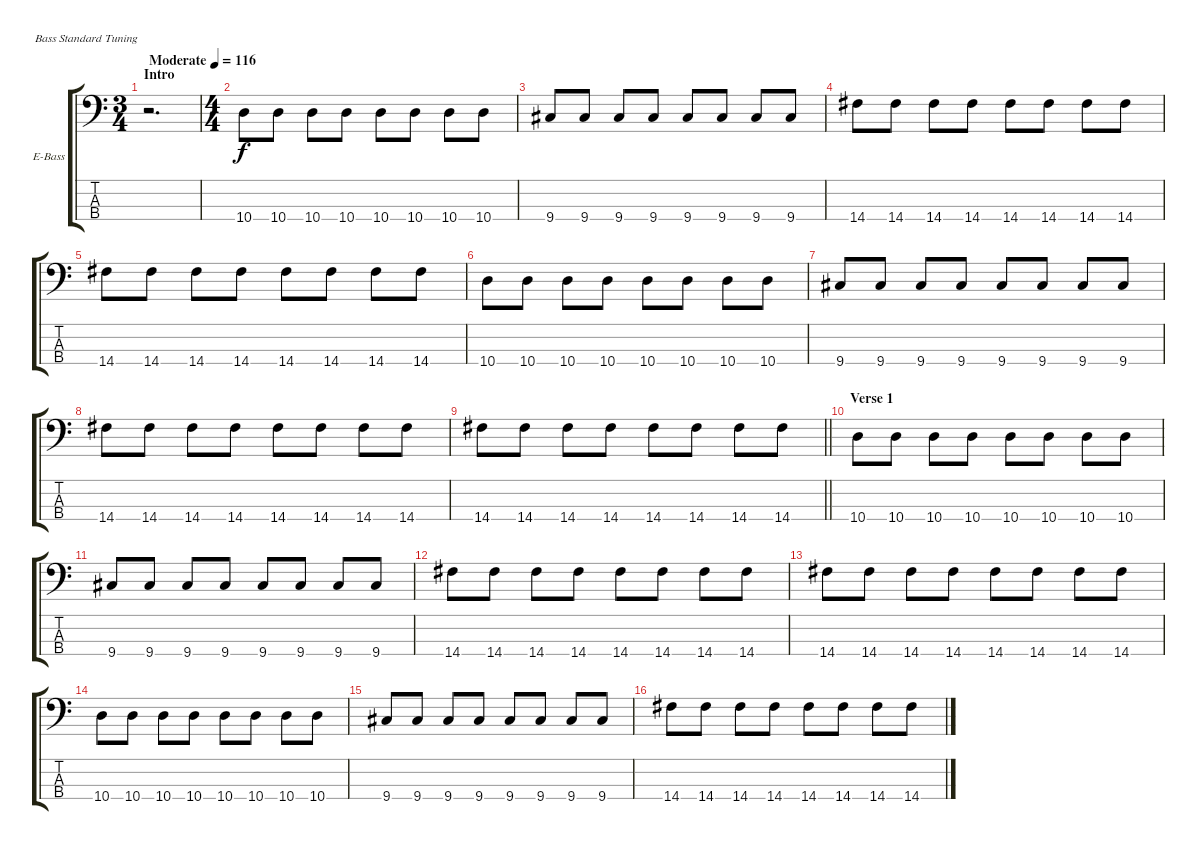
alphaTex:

\bracketExtendMode groupsimilarinstruments
\firstSystemTrackNameOrientation horizontal
\otherSystemsTrackNameOrientation horizontal
\track ("Bass" "E-Bass") {instrument electricbassfinger}
\staff {score tabs}
\tuning (G2 D2 A1 E1)
\ts (3 4)
\beaming (8 2 2 2)
\section ("" "Intro")
\tempo (116 "Moderate")
\clef f4
\ks c
r.2{d dy f instrument electricbassfinger} |
\ts (4 4)
\beaming (8 2 2 2 2)
10.4.8 10.4.8 10.4.8 10.4.8 10.4.8 10.4.8 10.4.8 10.4.8 |
9.4.8 9.4.8 9.4.8 9.4.8 9.4.8 9.4.8 9.4.8 9.4.8 |
14.4.8 14.4.8 14.4.8 14.4.8 14.4.8 14.4.8 14.4.8 14.4.8 |
14.4.8 14.4.8 14.4.8 14.4.8 14.4.8 14.4.8 14.4.8 14.4.8 |
10.4.8 10.4.8 10.4.8 10.4.8 10.4.8 10.4.8 10.4.8 10.4.8 |
9.4.8 9.4.8 9.4.8 9.4.8 9.4.8 9.4.8 9.4.8 9.4.8 |
14.4.8 14.4.8 14.4.8 14.4.8 14.4.8 14.4.8 14.4.8 14.4.8 |
\barLineRight lightlight
14.4.8 14.4.8 14.4.8 14.4.8 14.4.8 14.4.8 14.4.8 14.4.8 |
\section ("" "Verse 1")
10.4.8 10.4.8 10.4.8 10.4.8 10.4.8 10.4.8 10.4.8 10.4.8 |
9.4.8 9.4.8 9.4.8 9.4.8 9.4.8 9.4.8 9.4.8 9.4.8 |
14.4.8 14.4.8 14.4.8 14.4.8 14.4.8 14.4.8 14.4.8 14.4.8 |
14.4.8 14.4.8 14.4.8 14.4.8 14.4.8 14.4.8 14.4.8 14.4.8 |
10.4.8 10.4.8 10.4.8 10.4.8 10.4.8 10.4.8 10.4.8 10.4.8 |
9.4.8 9.4.8 9.4.8 9.4.8 9.4.8 9.4.8 9.4.8 9.4.8 |
14.4.8 14.4.8 14.4.8 14.4.8 14.4.8 14.4.8 14.4.8 14.4.8
